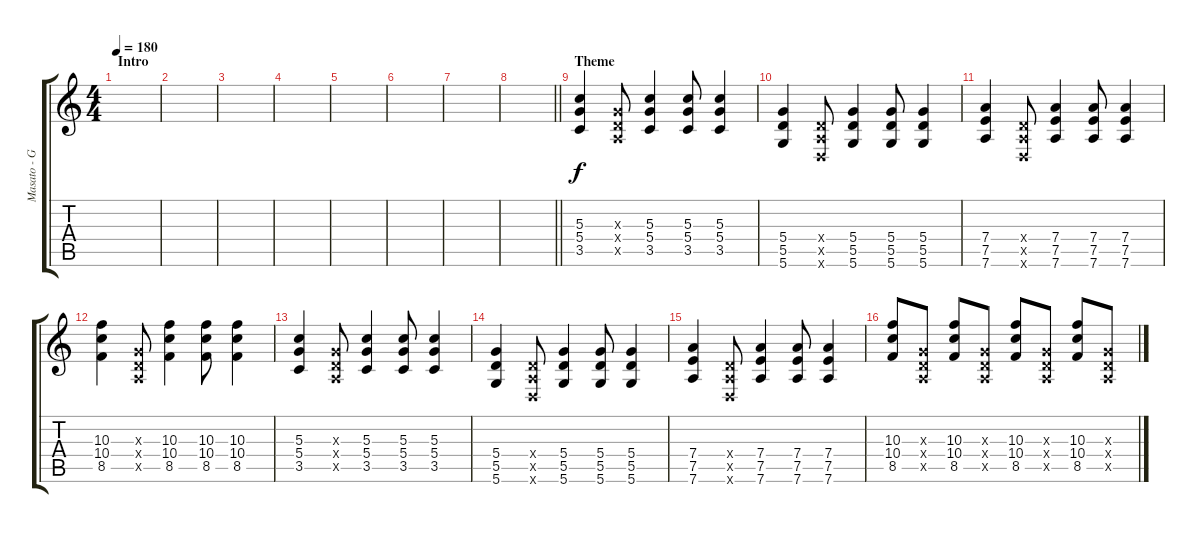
\track ("Masato - Guitare 1" "Masato - G") {instrument distortionguitar}
\staff {score tabs}
\tuning (E4 B3 G3 D3 A2 D2) {hide}
\ts (4 4)
\section ("" "Intro")
\tempo 180
\clef g2
\ks c
|
|
|
|
|
|
|
\barLineRight lightlight
|
\section ("" "Theme")
(5.3 5.4 3.5).4 (0.3{x} 0.4{x} 0.5{x}).8 (5.3 5.4 3.5).4 (5.3 5.4 3.5).8 (5.3 5.4 3.5).4 |
(5.4 5.5 5.6).4 (0.4{x} 0.5{x} 0.6{x}).8 (5.4 5.5 5.6).4 (5.4 5.5 5.6).8 (5.4 5.5 5.6).4 |
(7.4 7.5 7.6).4 (0.4{x} 0.5{x} 0.6{x}).8 (7.4 7.5 7.6).4 (7.4 7.5 7.6).8 (7.4 7.5 7.6).4 |
(10.3 10.4 8.5).4 (0.3{x} 0.4{x} 0.5{x}).8 (10.3 10.4 8.5).4 (10.3 10.4 8.5).8 (10.3 10.4 8.5).4 |
(5.3 5.4 3.5).4 (0.3{x} 0.4{x} 0.5{x}).8 (5.3 5.4 3.5).4 (5.3 5.4 3.5).8 (5.3 5.4 3.5).4 |
(5.4 5.5 5.6).4 (0.4{x} 0.5{x} 0.6{x}).8 (5.4 5.5 5.6).4 (5.4 5.5 5.6).8 (5.4 5.5 5.6).4 |
(7.4 7.5 7.6).4 (0.4{x} 0.5{x} 0.6{x}).8 (7.4 7.5 7.6).4 (7.4 7.5 7.6).8 (7.4 7.5 7.6).4 |
(10.3 10.4 8.5).8 (0.3{x} 0.4{x} 0.5{x}).8 (10.3 10.4 8.5).8 (0.3{x} 0.4{x} 0.5{x}).8 (10.3 10.4 8.5).8 (0.3{x} 0.4{x} 0.5{x}).8 (10.3 10.4 8.5).8 (0.3{x} 0.4{x} 0.5{x}).8
